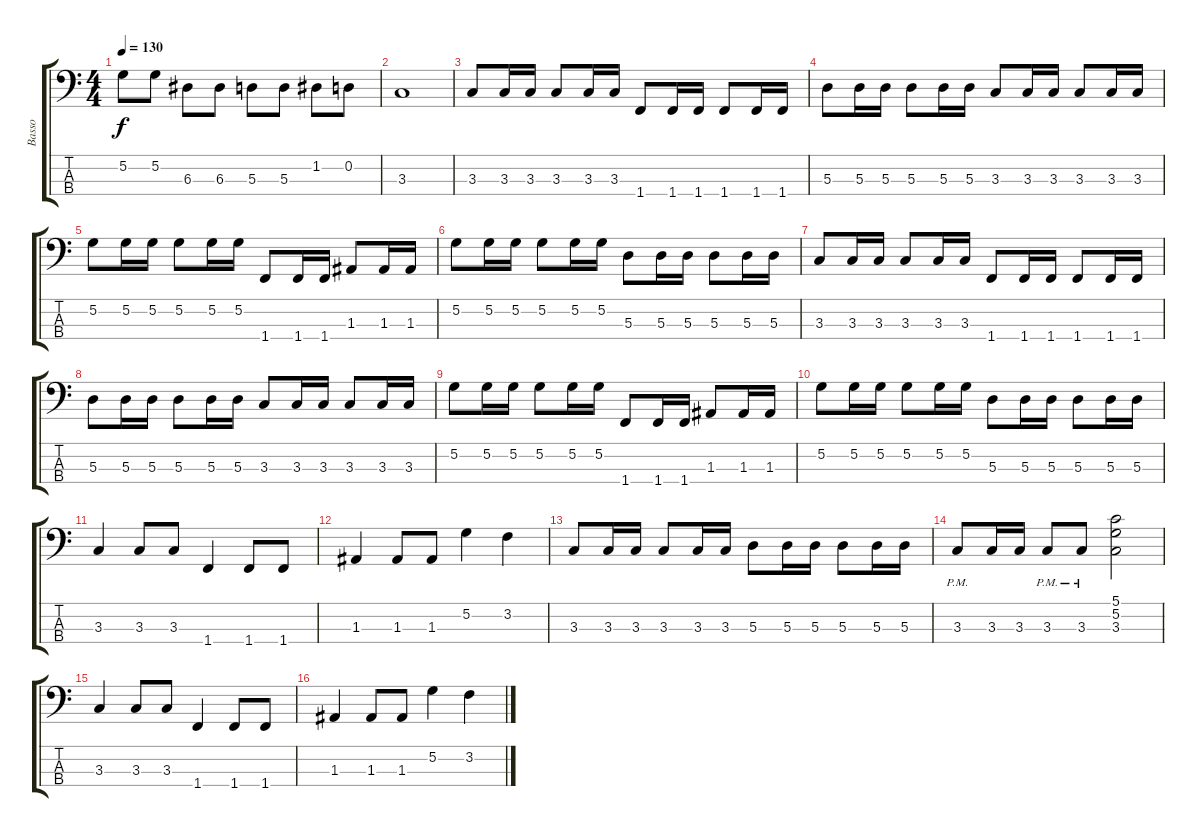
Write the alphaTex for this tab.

\track ("Basso" "Basso") {instrument electricbassfinger}
\staff {score tabs}
\tuning (G2 D2 A1 E1) {hide}
\ts (4 4)
\tempo 130
\clef f4
\ks c
5.2.8{dy f instrument electricbassfinger} 5.2.8 6.3.8 6.3.8 5.3.8 5.3.8 1.2.8 0.2.8 |
3.3.1 |
3.3.8 3.3.16 3.3.16 3.3.8 3.3.16 3.3.16 1.4.8 1.4.16 1.4.16 1.4.8 1.4.16 1.4.16 |
5.3.8 5.3.16 5.3.16 5.3.8 5.3.16 5.3.16 3.3.8 3.3.16 3.3.16 3.3.8 3.3.16 3.3.16 |
5.2.8 5.2.16 5.2.16 5.2.8 5.2.16 5.2.16 1.4.8 1.4.16 1.4.16 1.3.8 1.3.16 1.3.16 |
5.2.8 5.2.16 5.2.16 5.2.8 5.2.16 5.2.16 5.3.8 5.3.16 5.3.16 5.3.8 5.3.16 5.3.16 |
3.3.8 3.3.16 3.3.16 3.3.8 3.3.16 3.3.16 1.4.8 1.4.16 1.4.16 1.4.8 1.4.16 1.4.16 |
5.3.8 5.3.16 5.3.16 5.3.8 5.3.16 5.3.16 3.3.8 3.3.16 3.3.16 3.3.8 3.3.16 3.3.16 |
5.2.8 5.2.16 5.2.16 5.2.8 5.2.16 5.2.16 1.4.8 1.4.16 1.4.16 1.3.8 1.3.16 1.3.16 |
5.2.8 5.2.16 5.2.16 5.2.8 5.2.16 5.2.16 5.3.8 5.3.16 5.3.16 5.3.8 5.3.16 5.3.16 |
3.3.4 3.3.8 3.3.8 1.4.4 1.4.8 1.4.8 |
1.3.4 1.3.8 1.3.8 5.2.4 3.2.4 |
3.3.8 3.3.16 3.3.16 3.3.8 3.3.16 3.3.16 5.3.8 5.3.16 5.3.16 5.3.8 5.3.16 5.3.16 |
3.3{pm}.8 3.3.16 3.3.16 3.3{pm}.8 3.3{pm}.8 (5.1 5.2 3.3).2 |
3.3.4 3.3.8 3.3.8 1.4.4 1.4.8 1.4.8 |
1.3.4 1.3.8 1.3.8 5.2.4 3.2.4
